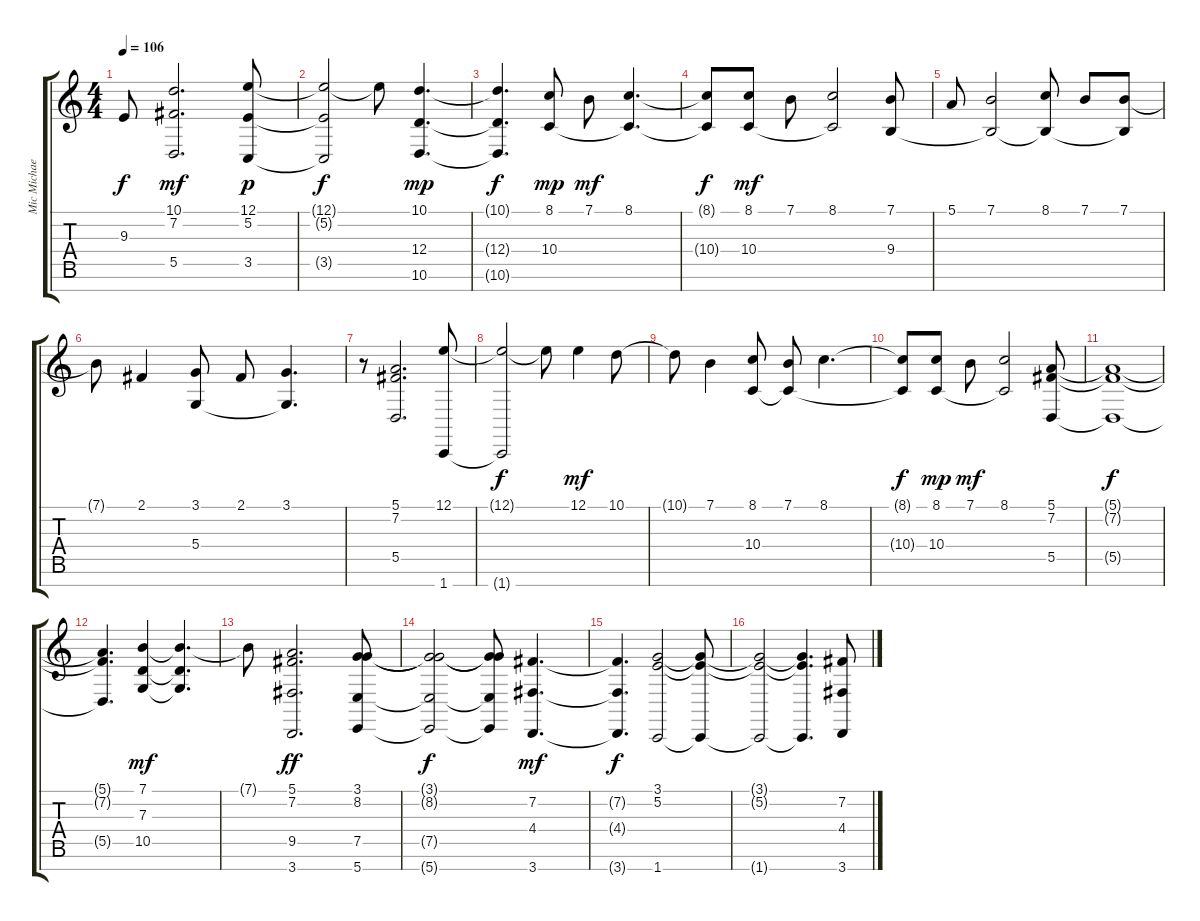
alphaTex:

\track ("Mic Michaeli - Stings" "Mic Michae") {instrument stringensemble1}
\staff {score tabs}
\tuning (E4 B3 G3 D3 A2 E2 B1) {hide}
\ts (4 4)
\tempo 106
\clef g2
\ks c
9.3{t}.8{dy f} (10.1 7.2 5.5).2{d dy mf} (12.1 5.2 3.5).8{dy p} |
(12.1{t} 5.2{t} 3.5{t}).2{dy f} 12.1{t}.8 (10.1 12.4 10.6).4{d dy mp} |
(10.1{t} 12.4{t} 10.6{t}).4{d dy f} (8.1 10.4).8{dy mp} 7.1.8{dy mf} (8.1 10.4{t}).4{d} |
(8.1{t} 10.4{t}).8{dy f} (8.1 10.4).8{dy mf} 7.1.8 (8.1 10.4{t}).2 (7.1 9.4).8 |
5.1.8 (7.1 9.4{t}).2 (8.1 9.4{t}).8 7.1.8 (7.1 9.4{t}).8 |
7.1{t}.8 2.1.4 (3.1 5.4).8 2.1.8 (3.1 5.4{t}).4{d} |
r.8 (5.1 7.2 5.5).2{d} (12.1 1.7).8 |
(12.1{t} 1.7{t}).2{dy f} 12.1{t}.8 12.1.4{dy mf} 10.1.8 |
10.1{t}.8 7.1.4 (8.1 10.4).8 (7.1 10.4{t}).8 8.1.4{d} |
(8.1{t} 10.4{t}).8{dy f} (8.1 10.4).8{dy mp} 7.1.8{dy mf} (8.1 10.4{t}).2 (5.1 7.2 5.5).8 |
(5.1{t} 7.2{t} 5.5{t}).1{dy f} |
(5.1{t} 7.2{t} 5.5{t}).4{d} (7.1 7.3 10.5).4{dy mf} (7.1{t} 7.3{t} 10.5{t}).4{d} |
7.1{t}.8 (5.1 7.2 9.5 3.7).2{d dy ff} (3.1 8.2 7.5 5.7).8 |
(3.1{t} 8.2{t} 7.5{t} 5.7{t}).2{dy f} (3.1{t} 8.2{t} 7.5{t} 5.7{t}).8 (7.2 4.4 3.7).4{d dy mf} |
(7.2{t} 4.4{t} 3.7{t}).4{d dy f} (3.1 5.2 1.7).2 (3.1{t} 5.2{t} 1.7{t}).8 |
(3.1{t} 5.2{t} 1.7{t}).2 (3.1{t} 5.2{t} 1.7{t}).4{d} (7.2 4.4 3.7).8
